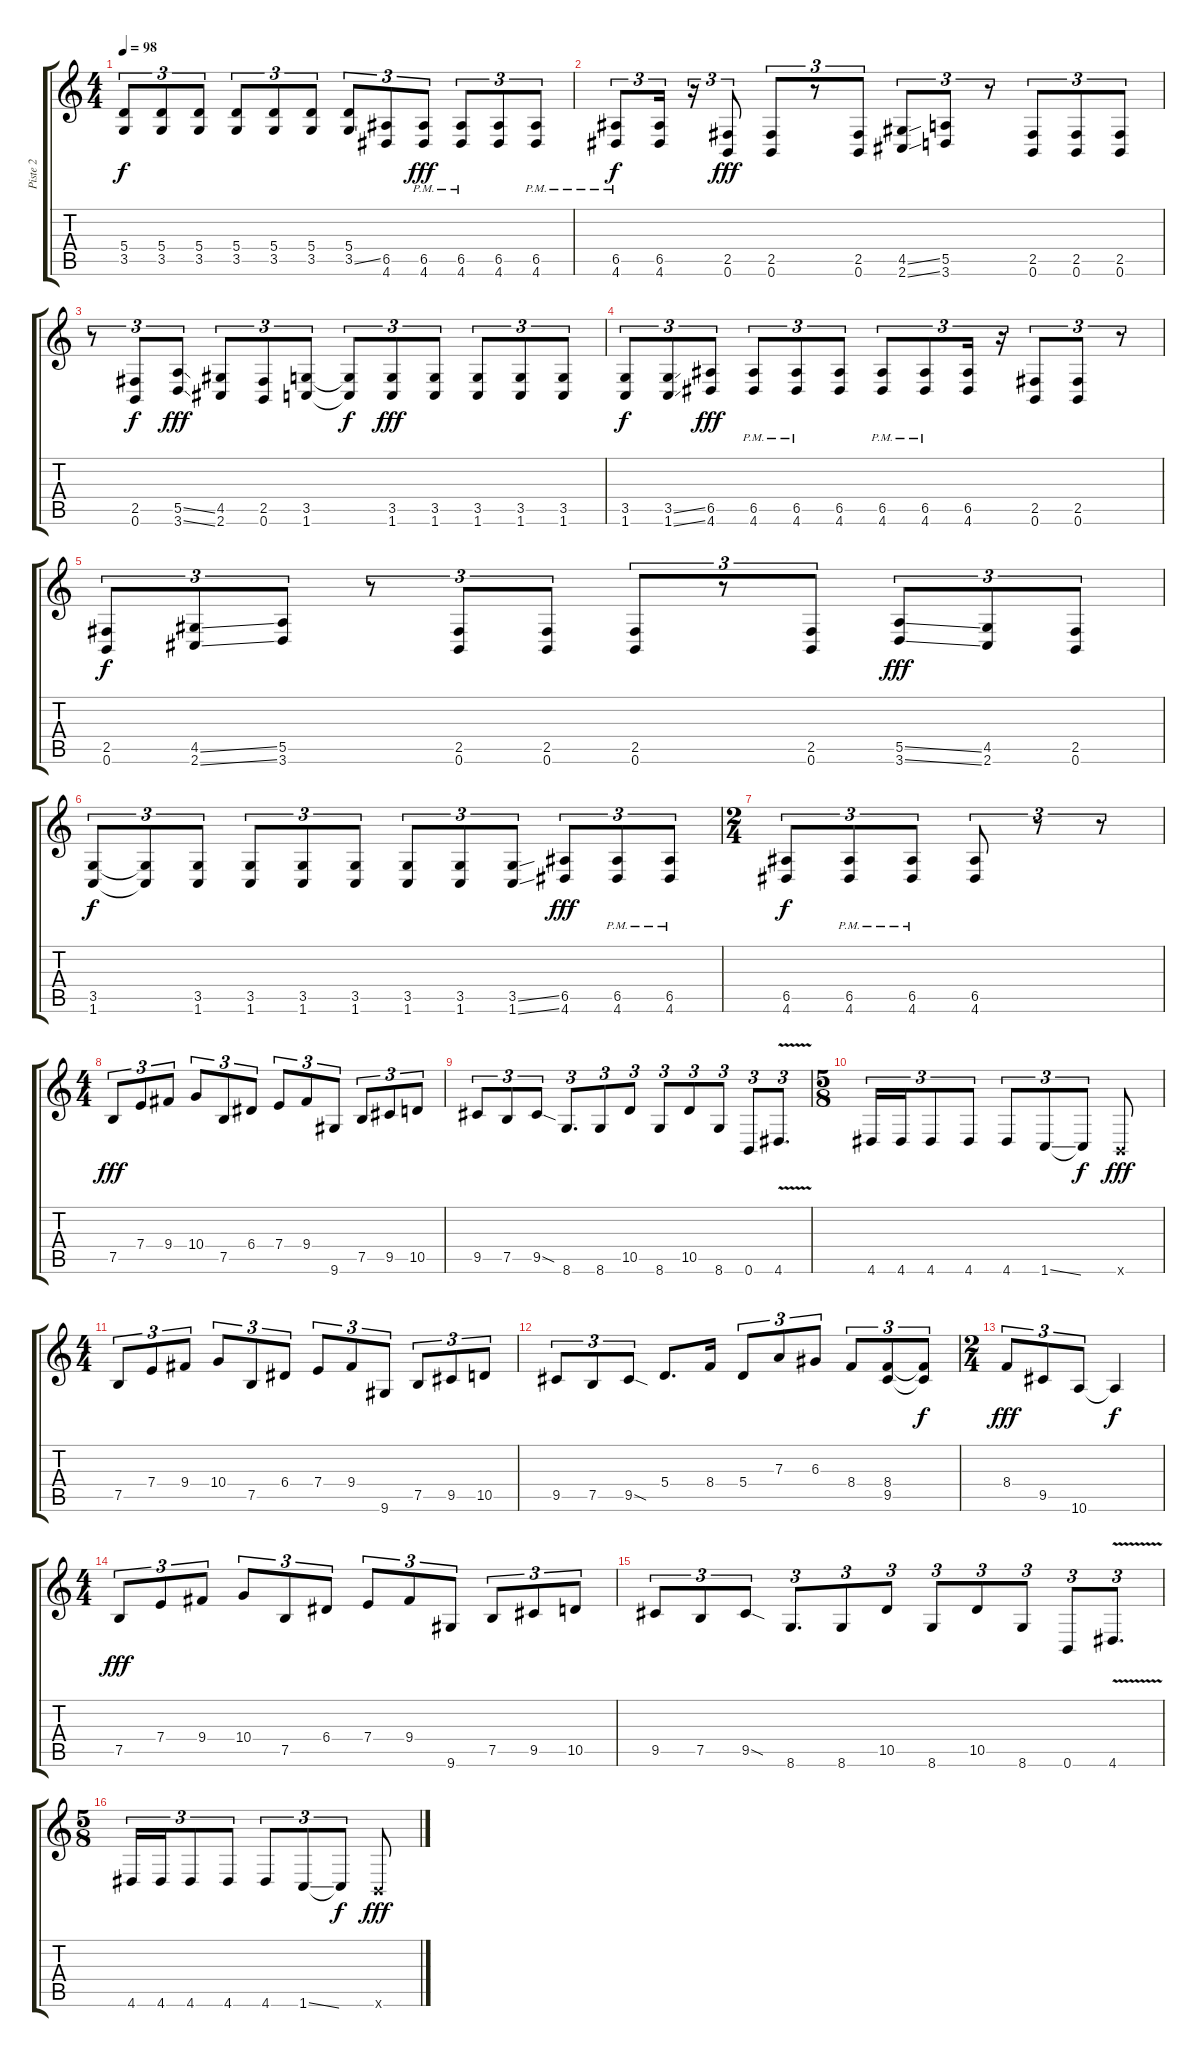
\track ("Piste 2" "Piste 2") {instrument distortionguitar}
\staff {score tabs}
\tuning (B3 Gb3 D3 A2 E2 B1) {hide}
\ts (4 4)
\tempo 98
\clef g2
\ks c
(5.4 3.5).8{tu (3 2) dy f} (5.4 3.5).8{tu (3 2)} (5.4 3.5).8{tu (3 2)} (5.4 3.5).8{tu (3 2)} (5.4 3.5).8{tu (3 2)} (5.4 3.5).8{tu (3 2)} (5.4 3.5{ss}).8{tu (3 2)} (6.5 4.6).8{tu (3 2)} (6.5{pm} 4.6{pm}).8{tu (3 2) dy fff} (6.5{pm} 4.6{pm}).8{tu (3 2)} (6.5 4.6).8{tu (3 2)} (6.5{pm} 4.6{pm}).8{tu (3 2)} |
(6.5{pm} 4.6{pm}).8{tu (3 2) dy f} (6.5 4.6).16{tu (3 2)} r.16{tu (3 2)} (2.5 0.6).8{tu (3 2) dy fff} (2.5 0.6).8{tu (3 2)} r.8{tu (3 2)} (2.5 0.6).8{tu (3 2)} (4.5{ss} 2.6{ss}).8{tu (3 2)} (5.5 3.6).8{tu (3 2)} r.8{tu (3 2)} (2.5 0.6).8{tu (3 2)} (2.5 0.6).8{tu (3 2)} (2.5 0.6).8{tu (3 2)} |
r.8{tu (3 2)} (2.5 0.6).8{tu (3 2) dy f} (5.5{ss} 3.6{ss}).8{tu (3 2) dy fff} (4.5 2.6).8{tu (3 2)} (2.5 0.6).8{tu (3 2)} (3.5 1.6).8{tu (3 2)} (3.5{t} 1.6{t}).8{tu (3 2) dy f} (3.5 1.6).8{tu (3 2) dy fff} (3.5 1.6).8{tu (3 2)} (3.5 1.6).8{tu (3 2)} (3.5 1.6).8{tu (3 2)} (3.5 1.6).8{tu (3 2)} |
(3.5 1.6).8{tu (3 2) dy f} (3.5{ss} 1.6{ss}).8{tu (3 2)} (6.5 4.6).8{tu (3 2) dy fff} (6.5{pm} 4.6{pm}).8{tu (3 2)} (6.5{pm} 4.6{pm}).8{tu (3 2)} (6.5 4.6).8{tu (3 2)} (6.5{pm} 4.6{pm}).8{tu (3 2)} (6.5{pm} 4.6{pm}).8{tu (3 2)} (6.5 4.6).16{tu (3 2)} r.16{tu (3 2)} (2.5 0.6).8{tu (3 2)} (2.5 0.6).8{tu (3 2)} r.8{tu (3 2)} |
(2.5 0.6).8{tu (3 2) dy f} (4.5{ss} 2.6{ss}).8{tu (3 2)} (5.5 3.6).8{tu (3 2)} r.8{tu (3 2)} (2.5 0.6).8{tu (3 2)} (2.5 0.6).8{tu (3 2)} (2.5 0.6).8{tu (3 2)} r.8{tu (3 2)} (2.5 0.6).8{tu (3 2)} (5.5{ss} 3.6{ss}).8{tu (3 2) dy fff} (4.5 2.6).8{tu (3 2)} (2.5 0.6).8{tu (3 2)} |
(3.5 1.6).8{tu (3 2) dy f} (3.5{t} 1.6{t}).8{tu (3 2)} (3.5 1.6).8{tu (3 2)} (3.5 1.6).8{tu (3 2)} (3.5 1.6).8{tu (3 2)} (3.5 1.6).8{tu (3 2)} (3.5 1.6).8{tu (3 2)} (3.5 1.6).8{tu (3 2)} (3.5{ss} 1.6{ss}).8{tu (3 2)} (6.5 4.6).8{tu (3 2) dy fff} (6.5{pm} 4.6{pm}).8{tu (3 2)} (6.5{pm} 4.6{pm}).8{tu (3 2)} |
\ts (2 4)
(6.5 4.6).8{tu (3 2) dy f} (6.5{pm} 4.6{pm}).8{tu (3 2)} (6.5{pm} 4.6{pm}).8{tu (3 2)} (6.5 4.6).8{tu (3 2)} r.8{tu (3 2)} r.8{tu (3 2)} |
\ts (4 4)
7.5.8{tu (3 2) dy fff} 7.4.8{tu (3 2)} 9.4.8{tu (3 2)} 10.4.8{tu (3 2)} 7.5.8{tu (3 2)} 6.4.8{tu (3 2)} 7.4.8{tu (3 2)} 9.4.8{tu (3 2)} 9.6.8{tu (3 2)} 7.5.8{tu (3 2)} 9.5.8{tu (3 2)} 10.5.8{tu (3 2)} |
9.5.8{tu (3 2)} 7.5.8{tu (3 2)} 9.5{sod}.8{tu (3 2)} 8.6.8{d tu (3 2)} 8.6.8{tu (3 2)} 10.5.8{tu (3 2)} 8.6.8{tu (3 2)} 10.5.8{tu (3 2)} 8.6.8{tu (3 2)} 0.6.8{tu (3 2)} 4.6{v}.8{d tu (3 2)} |
\ts (5 8)
4.6.16{tu (3 2)} 4.6.16{tu (3 2)} 4.6.8{tu (3 2)} 4.6.8{tu (3 2)} 4.6.8{tu (3 2)} 1.6{ss}.8{tu (3 2)} 1.6{t}.8{tu (3 2) dy f} 0.6{x}.8{dy fff} |
\ts (4 4)
7.5.8{tu (3 2)} 7.4.8{tu (3 2)} 9.4.8{tu (3 2)} 10.4.8{tu (3 2)} 7.5.8{tu (3 2)} 6.4.8{tu (3 2)} 7.4.8{tu (3 2)} 9.4.8{tu (3 2)} 9.6.8{tu (3 2)} 7.5.8{tu (3 2)} 9.5.8{tu (3 2)} 10.5.8{tu (3 2)} |
9.5.8{tu (3 2)} 7.5.8{tu (3 2)} 9.5{sod}.8{tu (3 2)} 5.4.8{d} 8.4.16 5.4.8{tu (3 2)} 7.3.8{tu (3 2)} 6.3.8{tu (3 2)} 8.4.8{tu (3 2)} (8.4 9.5).8{tu (3 2)} (8.4{t} 9.5{t}).8{tu (3 2) dy f} |
\ts (2 4)
8.4.8{tu (3 2) dy fff} 9.5.8{tu (3 2)} 10.6.8{tu (3 2)} 10.6{t}.4{dy f} |
\ts (4 4)
7.5.8{tu (3 2) dy fff} 7.4.8{tu (3 2)} 9.4.8{tu (3 2)} 10.4.8{tu (3 2)} 7.5.8{tu (3 2)} 6.4.8{tu (3 2)} 7.4.8{tu (3 2)} 9.4.8{tu (3 2)} 9.6.8{tu (3 2)} 7.5.8{tu (3 2)} 9.5.8{tu (3 2)} 10.5.8{tu (3 2)} |
9.5.8{tu (3 2)} 7.5.8{tu (3 2)} 9.5{sod}.8{tu (3 2)} 8.6.8{d tu (3 2)} 8.6.8{tu (3 2)} 10.5.8{tu (3 2)} 8.6.8{tu (3 2)} 10.5.8{tu (3 2)} 8.6.8{tu (3 2)} 0.6.8{tu (3 2)} 4.6{v}.8{d tu (3 2)} |
\ts (5 8)
4.6.16{tu (3 2)} 4.6.16{tu (3 2)} 4.6.8{tu (3 2)} 4.6.8{tu (3 2)} 4.6.8{tu (3 2)} 1.6{ss}.8{tu (3 2)} 1.6{t}.8{tu (3 2) dy f} 0.6{x}.8{dy fff}
